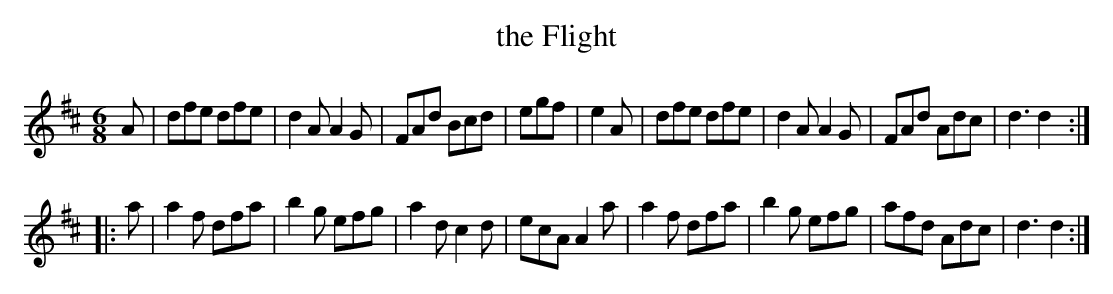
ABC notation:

X:1
T:the Flight
M:6/8
K:D
A|\
dfe dfe| d2A A2G| FAd Bcd| egf| e2A|\
dfe dfe| d2A A2G| FAd Adc| d3 d2::
a|\
a2f dfa| b2g efg| a2d c2d| ecA A2a|\
a2f dfa| b2g efg| afd Adc| d3 d2:|
